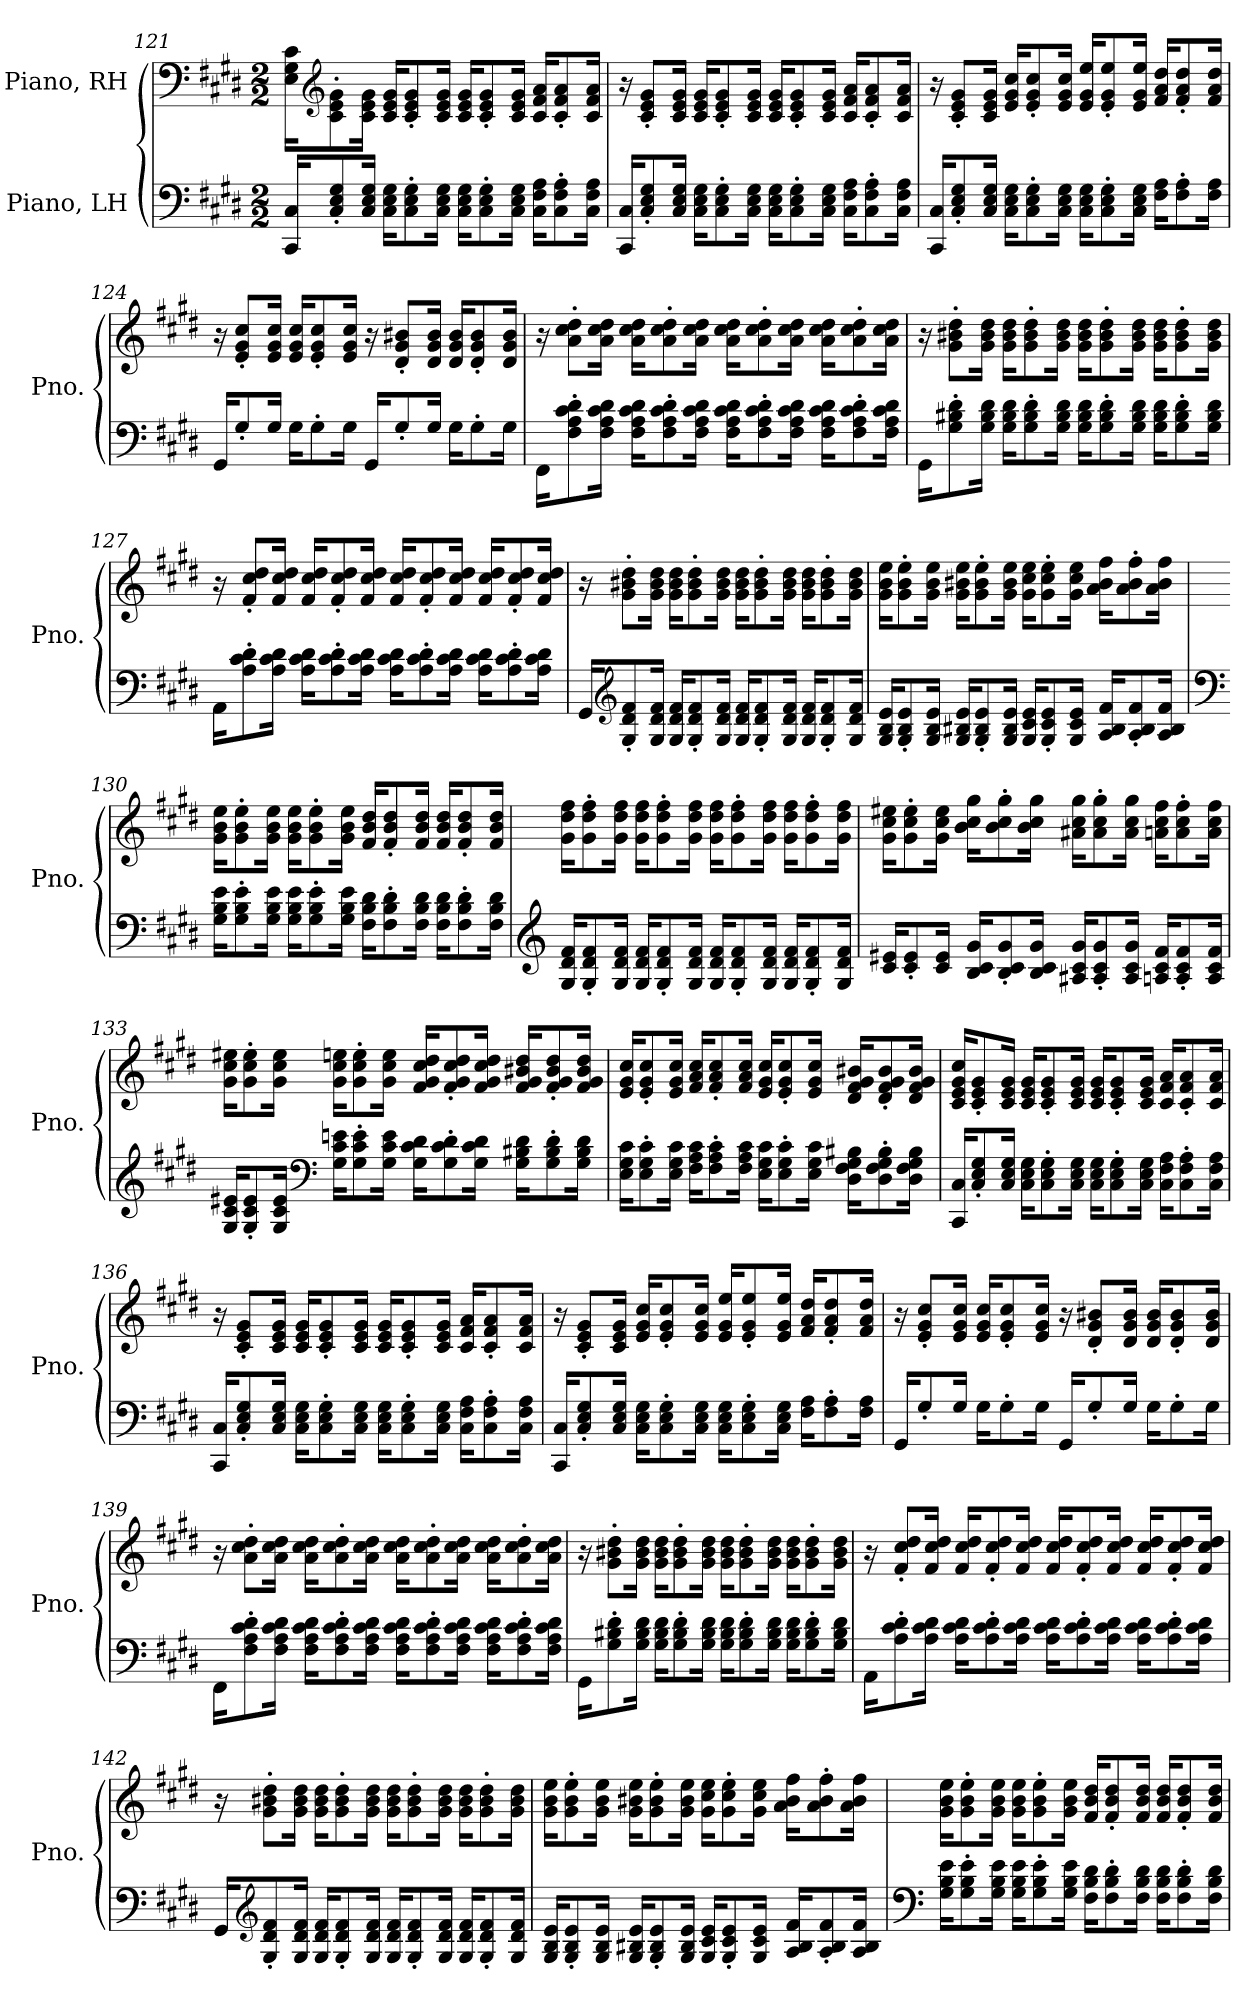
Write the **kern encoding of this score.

**kern	**kern
*part2	*part1
*staff2	*staff1
*I"Piano, LH	*I"Piano, RH
*I'Pno.	*I'Pno.
!!LO:LB:g=z
*clefF4	*clefF4
*k[f#c#g#d#]	*k[f#c#g#d#]
*M2/2	*M2/2
=121	=121
16CC#/ 16C#/KL	16E\ 16G#\ 16c#\KL
*	*clefG2
8C#/' 8E/' 8G#/'	8c#\' 8e\' 8g#\'
16C#/ 16E/ 16G#/Jk	16c#\ 16e\ 16g#\Jk
16C#\ 16E\ 16G#\KL	16c#/ 16e/ 16g#/KL
8C#\' 8E\' 8G#\'	8c#/' 8e/' 8g#/'
16C#\ 16E\ 16G#\Jk	16c#/ 16e/ 16g#/Jk
16C#\ 16E\ 16G#\KL	16c#/ 16e/ 16g#/KL
8C#\' 8E\' 8G#\'	8c#/' 8e/' 8g#/'
16C#\ 16E\ 16G#\Jk	16c#/ 16e/ 16g#/Jk
16C#\ 16F#\ 16A\KL	16c#/ 16f#/ 16a/KL
8C#\' 8F#\' 8A\'	8c#/' 8f#/' 8a/'
16C#\ 16F#\ 16A\Jk	16c#/ 16f#/ 16a/Jk
=122	=122
16CC#/ 16C#/KL	16r
8C#/' 8E/' 8G#/'	8c#/' 8e/' 8g#/'L
16C#/ 16E/ 16G#/Jk	16c#/ 16e/ 16g#/Jk
16C#\ 16E\ 16G#\KL	16c#/ 16e/ 16g#/KL
8C#\' 8E\' 8G#\'	8c#/' 8e/' 8g#/'
16C#\ 16E\ 16G#\Jk	16c#/ 16e/ 16g#/Jk
16C#\ 16E\ 16G#\KL	16c#/ 16e/ 16g#/KL
8C#\' 8E\' 8G#\'	8c#/' 8e/' 8g#/'
16C#\ 16E\ 16G#\Jk	16c#/ 16e/ 16g#/Jk
16C#\ 16F#\ 16A\KL	16c#/ 16f#/ 16a/KL
8C#\' 8F#\' 8A\'	8c#/' 8f#/' 8a/'
16C#\ 16F#\ 16A\Jk	16c#/ 16f#/ 16a/Jk
!!LO:LB:g=z
=123	=123
16CC#/ 16C#/KL	16r
8C#/' 8E/' 8G#/'	8c#/' 8e/' 8g#/'L
16C#/ 16E/ 16G#/Jk	16c#/ 16e/ 16g#/Jk
16C#\ 16E\ 16G#\KL	16e/ 16g#/ 16cc#/KL
8C#\' 8E\' 8G#\'	8e/' 8g#/' 8cc#/'
16C#\ 16E\ 16G#\Jk	16e/ 16g#/ 16cc#/Jk
16C#\ 16E\ 16G#\KL	16e/ 16g#/ 16ee/KL
8C#\' 8E\' 8G#\'	8e/' 8g#/' 8ee/'
16C#\ 16E\ 16G#\Jk	16e/ 16g#/ 16ee/Jk
16F#\ 16A\KL	16f#/ 16a/ 16dd#/KL
8F#\' 8A\'	8f#/' 8a/' 8dd#/'
16F#\ 16A\Jk	16f#/ 16a/ 16dd#/Jk
=124	=124
16GG#/KL	16r
8G#'/	8e/' 8g#/' 8cc#/'L
16G#/Jk	16e/ 16g#/ 16cc#/Jk
16G#\KL	16e/ 16g#/ 16cc#/KL
8G#'\	8e/' 8g#/' 8cc#/'
16G#\Jk	16e/ 16g#/ 16cc#/Jk
16GG#/KL	16r
8G#'/	8d#/' 8g#/' 8b#X/'L
16G#/Jk	16d#/ 16g#/ 16b#/Jk
16G#\KL	16d#/ 16g#/ 16b#/KL
8G#'\	8d#/' 8g#/' 8b#/'
16G#\Jk	16d#/ 16g#/ 16b#/Jk
!!LO:LB:g=z
=125	=125
16FF#\KL	16r
8F#\' 8A\' 8c#\' 8d#\'	8a\' 8cc#\' 8dd#\'L
16F#\ 16A\ 16c#\ 16d#\Jk	16a\ 16cc#\ 16dd#\Jk
16F#\ 16A\ 16c#\ 16d#\KL	16a\ 16cc#\ 16dd#\KL
8F#\' 8A\' 8c#\' 8d#\'	8a\' 8cc#\' 8dd#\'
16F#\ 16A\ 16c#\ 16d#\Jk	16a\ 16cc#\ 16dd#\Jk
16F#\ 16A\ 16c#\ 16d#\KL	16a\ 16cc#\ 16dd#\KL
8F#\' 8A\' 8c#\' 8d#\'	8a\' 8cc#\' 8dd#\'
16F#\ 16A\ 16c#\ 16d#\Jk	16a\ 16cc#\ 16dd#\Jk
16F#\ 16A\ 16c#\ 16d#\KL	16a\ 16cc#\ 16dd#\KL
8F#\' 8A\' 8c#\' 8d#\'	8a\' 8cc#\' 8dd#\'
16F#\ 16A\ 16c#\ 16d#\Jk	16a\ 16cc#\ 16dd#\Jk
=126	=126
16GG#\KL	16r
8G#\' 8B#X\' 8d#\'	8g#\' 8b#X\' 8dd#\'L
16G#\ 16B#\ 16d#\Jk	16g#\ 16b#\ 16dd#\Jk
16G#\ 16B#\ 16d#\KL	16g#\ 16b#\ 16dd#\KL
8G#\' 8B#\' 8d#\'	8g#\' 8b#\' 8dd#\'
16G#\ 16B#\ 16d#\Jk	16g#\ 16b#\ 16dd#\Jk
16G#\ 16B#\ 16d#\KL	16g#\ 16b#\ 16dd#\KL
8G#\' 8B#\' 8d#\'	8g#\' 8b#\' 8dd#\'
16G#\ 16B#\ 16d#\Jk	16g#\ 16b#\ 16dd#\Jk
16G#\ 16B#\ 16d#\KL	16g#\ 16b#\ 16dd#\KL
8G#\' 8B#\' 8d#\'	8g#\' 8b#\' 8dd#\'
16G#\ 16B#\ 16d#\Jk	16g#\ 16b#\ 16dd#\Jk
!!LO:LB:g=z
=127	=127
16AA\KL	16r
8A\' 8c#\' 8d#\'	8f#/' 8cc#/' 8dd#/'L
16A\ 16c#\ 16d#\Jk	16f#/ 16cc#/ 16dd#/Jk
16A\ 16c#\ 16d#\KL	16f#/ 16cc#/ 16dd#/KL
8A\' 8c#\' 8d#\'	8f#/' 8cc#/' 8dd#/'
16A\ 16c#\ 16d#\Jk	16f#/ 16cc#/ 16dd#/Jk
16A\ 16c#\ 16d#\KL	16f#/ 16cc#/ 16dd#/KL
8A\' 8c#\' 8d#\'	8f#/' 8cc#/' 8dd#/'
16A\ 16c#\ 16d#\Jk	16f#/ 16cc#/ 16dd#/Jk
16A\ 16c#\ 16d#\KL	16f#/ 16cc#/ 16dd#/KL
8A\' 8c#\' 8d#\'	8f#/' 8cc#/' 8dd#/'
16A\ 16c#\ 16d#\Jk	16f#/ 16cc#/ 16dd#/Jk
=128	=128
16GG#/KL	16r
*clefG2	*
8G#/' 8d#/' 8f#/'	8g#\' 8b#X\' 8dd#\'L
16G#/ 16d#/ 16f#/Jk	16g#\ 16b#\ 16dd#\Jk
16G#/ 16d#/ 16f#/KL	16g#\ 16b#\ 16dd#\KL
8G#/' 8d#/' 8f#/'	8g#\' 8b#\' 8dd#\'
16G#/ 16d#/ 16f#/Jk	16g#\ 16b#\ 16dd#\Jk
16G#/ 16d#/ 16f#/KL	16g#\ 16b#\ 16dd#\KL
8G#/' 8d#/' 8f#/'	8g#\' 8b#\' 8dd#\'
16G#/ 16d#/ 16f#/Jk	16g#\ 16b#\ 16dd#\Jk
16G#/ 16d#/ 16f#/KL	16g#\ 16b#\ 16dd#\KL
8G#/' 8d#/' 8f#/'	8g#\' 8b#\' 8dd#\'
16G#/ 16d#/ 16f#/Jk	16g#\ 16b#\ 16dd#\Jk
!!LO:LB:g=z
=129	=129
16G#/ 16B/ 16e/KL	16g#\ 16b\ 16ee\KL
8G#/' 8B/' 8e/'	8g#\' 8b\' 8ee\'
16G#/ 16B/ 16e/Jk	16g#\ 16b\ 16ee\Jk
16G#/ 16B#X/ 16e/KL	16g#\ 16b#X\ 16ee\KL
8G#/' 8B#/' 8e/'	8g#\' 8b#\' 8ee\'
16G#/ 16B#/ 16e/Jk	16g#\ 16b#\ 16ee\Jk
16G#/ 16c#/ 16e/KL	16g#\ 16cc#\ 16ee\KL
8G#/' 8c#/' 8e/'	8g#\' 8cc#\' 8ee\'
16G#/ 16c#/ 16e/Jk	16g#\ 16cc#\ 16ee\Jk
16A/ 16B#/ 16f#/KL	16a\ 16b#\ 16ff#\KL
8A/' 8B#/' 8f#/'	8a\' 8b#\' 8ff#\'
16A/ 16B#/ 16f#/Jk	16a\ 16b#\ 16ff#\Jk
=130	=130
*clefF4	*
16G#\ 16B\ 16e\KL	16g#\ 16b\ 16ee\KL
8G#\' 8B\' 8e\'	8g#\' 8b\' 8ee\'
16G#\ 16B\ 16e\Jk	16g#\ 16b\ 16ee\Jk
16G#\ 16B\ 16e\KL	16g#\ 16b\ 16ee\KL
8G#\' 8B\' 8e\'	8g#\' 8b\' 8ee\'
16G#\ 16B\ 16e\Jk	16g#\ 16b\ 16ee\Jk
16F#\ 16B\ 16d#\KL	16f#/ 16b/ 16dd#/KL
8F#\' 8B\' 8d#\'	8f#/' 8b/' 8dd#/'
16F#\ 16B\ 16d#\Jk	16f#/ 16b/ 16dd#/Jk
16F#\ 16B\ 16d#\KL	16f#/ 16b/ 16dd#/KL
8F#\' 8B\' 8d#\'	8f#/' 8b/' 8dd#/'
16F#\ 16B\ 16d#\Jk	16f#/ 16b/ 16dd#/Jk
!!LO:PB:g=z
=131	=131
*clefG2	*
16G#/ 16d#/ 16f#/KL	16g#\ 16dd#\ 16ff#\KL
8G#/' 8d#/' 8f#/'	8g#\' 8dd#\' 8ff#\'
16G#/ 16d#/ 16f#/Jk	16g#\ 16dd#\ 16ff#\Jk
16G#/ 16d#/ 16f#/KL	16g#\ 16dd#\ 16ff#\KL
8G#/' 8d#/' 8f#/'	8g#\' 8dd#\' 8ff#\'
16G#/ 16d#/ 16f#/Jk	16g#\ 16dd#\ 16ff#\Jk
16G#/ 16d#/ 16f#/KL	16g#\ 16dd#\ 16ff#\KL
8G#/' 8d#/' 8f#/'	8g#\' 8dd#\' 8ff#\'
16G#/ 16d#/ 16f#/Jk	16g#\ 16dd#\ 16ff#\Jk
16G#/ 16d#/ 16f#/KL	16g#\ 16dd#\ 16ff#\KL
8G#/' 8d#/' 8f#/'	8g#\' 8dd#\' 8ff#\'
16G#/ 16d#/ 16f#/Jk	16g#\ 16dd#\ 16ff#\Jk
=132	=132
16c#/ 16e#X/KL	16g#\ 16cc#\ 16ee#X\KL
8c#/' 8e#/'	8g#\' 8cc#\' 8ee#\'
16c#/ 16e#/Jk	16g#\ 16cc#\ 16ee#\Jk
16B/ 16c#/ 16g#/KL	16b\ 16cc#\ 16gg#\KL
8B/' 8c#/' 8g#/'	8b\' 8cc#\' 8gg#\'
16B/ 16c#/ 16g#/Jk	16b\ 16cc#\ 16gg#\Jk
16A#X/ 16c#/ 16g#/KL	16a#X\ 16cc#\ 16gg#\KL
8A#/' 8c#/' 8g#/'	8a#\' 8cc#\' 8gg#\'
16A#/ 16c#/ 16g#/Jk	16a#\ 16cc#\ 16gg#\Jk
16An/ 16c#/ 16f#/KL	16an\ 16cc#\ 16ff#\KL
8A/' 8c#/' 8f#/'	8a\' 8cc#\' 8ff#\'
16A/ 16c#/ 16f#/Jk	16a\ 16cc#\ 16ff#\Jk
!!LO:LB:g=z
=133	=133
16G#/ 16c#/ 16e#X/KL	16g#\ 16cc#\ 16ee#X\KL
8G#/' 8c#/' 8e#/'	8g#\' 8cc#\' 8ee#\'
16G#/ 16c#/ 16e#/Jk	16g#\ 16cc#\ 16ee#\Jk
*clefF4	*
16G#\ 16c#\ 16en\KL	16g#\ 16cc#\ 16een\KL
8G#\' 8c#\' 8e\'	8g#\' 8cc#\' 8ee\'
16G#\ 16c#\ 16e\Jk	16g#\ 16cc#\ 16ee\Jk
16G#\ 16c#\ 16d#\KL	16f#/ 16g#/ 16cc#/ 16dd#/KL
8G#\' 8c#\' 8d#\'	8f#/' 8g#/' 8cc#/' 8dd#/'
16G#\ 16c#\ 16d#\Jk	16f#/ 16g#/ 16cc#/ 16dd#/Jk
16G#\ 16B#X\ 16d#\KL	16f#/ 16g#/ 16b#X/ 16dd#/KL
8G#\' 8B#\' 8d#\'	8f#/' 8g#/' 8b#/' 8dd#/'
16G#\ 16B#\ 16d#\Jk	16f#/ 16g#/ 16b#/ 16dd#/Jk
=134	=134
16E\ 16G#\ 16c#\KL	16e/ 16g#/ 16cc#/KL
8E\' 8G#\' 8c#\'	8e/' 8g#/' 8cc#/'
16E\ 16G#\ 16c#\Jk	16e/ 16g#/ 16cc#/Jk
16F#\ 16A\ 16c#\KL	16f#/ 16a/ 16cc#/KL
8F#\' 8A\' 8c#\'	8f#/' 8a/' 8cc#/'
16F#\ 16A\ 16c#\Jk	16f#/ 16a/ 16cc#/Jk
16E\ 16G#\ 16c#\KL	16e/ 16g#/ 16cc#/KL
8E\' 8G#\' 8c#\'	8e/' 8g#/' 8cc#/'
16E\ 16G#\ 16c#\Jk	16e/ 16g#/ 16cc#/Jk
16D#\ 16F#\ 16G#\ 16B#X\KL	16d#/ 16f#/ 16g#/ 16b#X/KL
8D#\' 8F#\' 8G#\' 8B#\'	8d#/' 8f#/' 8g#/' 8b#/'
16D#\ 16F#\ 16G#\ 16B#\Jk	16d#/ 16f#/ 16g#/ 16b#/Jk
!!LO:LB:g=z
=135	=135
16CC#/ 16C#/KL	16c#/ 16e/ 16g#/ 16cc#/KL
8C#/' 8E/' 8G#/'	8c#/' 8e/' 8g#/'
16C#/ 16E/ 16G#/Jk	16c#/ 16e/ 16g#/Jk
16C#\ 16E\ 16G#\KL	16c#/ 16e/ 16g#/KL
8C#\' 8E\' 8G#\'	8c#/' 8e/' 8g#/'
16C#\ 16E\ 16G#\Jk	16c#/ 16e/ 16g#/Jk
16C#\ 16E\ 16G#\KL	16c#/ 16e/ 16g#/KL
8C#\' 8E\' 8G#\'	8c#/' 8e/' 8g#/'
16C#\ 16E\ 16G#\Jk	16c#/ 16e/ 16g#/Jk
16C#\ 16F#\ 16A\KL	16c#/ 16f#/ 16a/KL
8C#\' 8F#\' 8A\'	8c#/' 8f#/' 8a/'
16C#\ 16F#\ 16A\Jk	16c#/ 16f#/ 16a/Jk
=136	=136
16CC#/ 16C#/KL	16r
8C#/' 8E/' 8G#/'	8c#/' 8e/' 8g#/'L
16C#/ 16E/ 16G#/Jk	16c#/ 16e/ 16g#/Jk
16C#\ 16E\ 16G#\KL	16c#/ 16e/ 16g#/KL
8C#\' 8E\' 8G#\'	8c#/' 8e/' 8g#/'
16C#\ 16E\ 16G#\Jk	16c#/ 16e/ 16g#/Jk
16C#\ 16E\ 16G#\KL	16c#/ 16e/ 16g#/KL
8C#\' 8E\' 8G#\'	8c#/' 8e/' 8g#/'
16C#\ 16E\ 16G#\Jk	16c#/ 16e/ 16g#/Jk
16C#\ 16F#\ 16A\KL	16c#/ 16f#/ 16a/KL
8C#\' 8F#\' 8A\'	8c#/' 8f#/' 8a/'
16C#\ 16F#\ 16A\Jk	16c#/ 16f#/ 16a/Jk
!!LO:LB:g=z
=137	=137
16CC#/ 16C#/KL	16r
8C#/' 8E/' 8G#/'	8c#/' 8e/' 8g#/'L
16C#/ 16E/ 16G#/Jk	16c#/ 16e/ 16g#/Jk
16C#\ 16E\ 16G#\KL	16e/ 16g#/ 16cc#/KL
8C#\' 8E\' 8G#\'	8e/' 8g#/' 8cc#/'
16C#\ 16E\ 16G#\Jk	16e/ 16g#/ 16cc#/Jk
16C#\ 16E\ 16G#\KL	16e/ 16g#/ 16ee/KL
8C#\' 8E\' 8G#\'	8e/' 8g#/' 8ee/'
16C#\ 16E\ 16G#\Jk	16e/ 16g#/ 16ee/Jk
16F#\ 16A\KL	16f#/ 16a/ 16dd#/KL
8F#\' 8A\'	8f#/' 8a/' 8dd#/'
16F#\ 16A\Jk	16f#/ 16a/ 16dd#/Jk
=138	=138
16GG#/KL	16r
8G#'/	8e/' 8g#/' 8cc#/'L
16G#/Jk	16e/ 16g#/ 16cc#/Jk
16G#\KL	16e/ 16g#/ 16cc#/KL
8G#'\	8e/' 8g#/' 8cc#/'
16G#\Jk	16e/ 16g#/ 16cc#/Jk
16GG#/KL	16r
8G#'/	8d#/' 8g#/' 8b#X/'L
16G#/Jk	16d#/ 16g#/ 16b#/Jk
16G#\KL	16d#/ 16g#/ 16b#/KL
8G#'\	8d#/' 8g#/' 8b#/'
16G#\Jk	16d#/ 16g#/ 16b#/Jk
!!LO:LB:g=z
=139	=139
16FF#\KL	16r
8F#\' 8A\' 8c#\' 8d#\'	8a\' 8cc#\' 8dd#\'L
16F#\ 16A\ 16c#\ 16d#\Jk	16a\ 16cc#\ 16dd#\Jk
16F#\ 16A\ 16c#\ 16d#\KL	16a\ 16cc#\ 16dd#\KL
8F#\' 8A\' 8c#\' 8d#\'	8a\' 8cc#\' 8dd#\'
16F#\ 16A\ 16c#\ 16d#\Jk	16a\ 16cc#\ 16dd#\Jk
16F#\ 16A\ 16c#\ 16d#\KL	16a\ 16cc#\ 16dd#\KL
8F#\' 8A\' 8c#\' 8d#\'	8a\' 8cc#\' 8dd#\'
16F#\ 16A\ 16c#\ 16d#\Jk	16a\ 16cc#\ 16dd#\Jk
16F#\ 16A\ 16c#\ 16d#\KL	16a\ 16cc#\ 16dd#\KL
8F#\' 8A\' 8c#\' 8d#\'	8a\' 8cc#\' 8dd#\'
16F#\ 16A\ 16c#\ 16d#\Jk	16a\ 16cc#\ 16dd#\Jk
=140	=140
16GG#\KL	16r
8G#\' 8B#X\' 8d#\'	8g#\' 8b#X\' 8dd#\'L
16G#\ 16B#\ 16d#\Jk	16g#\ 16b#\ 16dd#\Jk
16G#\ 16B#\ 16d#\KL	16g#\ 16b#\ 16dd#\KL
8G#\' 8B#\' 8d#\'	8g#\' 8b#\' 8dd#\'
16G#\ 16B#\ 16d#\Jk	16g#\ 16b#\ 16dd#\Jk
16G#\ 16B#\ 16d#\KL	16g#\ 16b#\ 16dd#\KL
8G#\' 8B#\' 8d#\'	8g#\' 8b#\' 8dd#\'
16G#\ 16B#\ 16d#\Jk	16g#\ 16b#\ 16dd#\Jk
16G#\ 16B#\ 16d#\KL	16g#\ 16b#\ 16dd#\KL
8G#\' 8B#\' 8d#\'	8g#\' 8b#\' 8dd#\'
16G#\ 16B#\ 16d#\Jk	16g#\ 16b#\ 16dd#\Jk
!!LO:LB:g=z
=141	=141
16AA\KL	16r
8A\' 8c#\' 8d#\'	8f#/' 8cc#/' 8dd#/'L
16A\ 16c#\ 16d#\Jk	16f#/ 16cc#/ 16dd#/Jk
16A\ 16c#\ 16d#\KL	16f#/ 16cc#/ 16dd#/KL
8A\' 8c#\' 8d#\'	8f#/' 8cc#/' 8dd#/'
16A\ 16c#\ 16d#\Jk	16f#/ 16cc#/ 16dd#/Jk
16A\ 16c#\ 16d#\KL	16f#/ 16cc#/ 16dd#/KL
8A\' 8c#\' 8d#\'	8f#/' 8cc#/' 8dd#/'
16A\ 16c#\ 16d#\Jk	16f#/ 16cc#/ 16dd#/Jk
16A\ 16c#\ 16d#\KL	16f#/ 16cc#/ 16dd#/KL
8A\' 8c#\' 8d#\'	8f#/' 8cc#/' 8dd#/'
16A\ 16c#\ 16d#\Jk	16f#/ 16cc#/ 16dd#/Jk
=142	=142
16GG#/KL	16r
*clefG2	*
8G#/' 8d#/' 8f#/'	8g#\' 8b#X\' 8dd#\'L
16G#/ 16d#/ 16f#/Jk	16g#\ 16b#\ 16dd#\Jk
16G#/ 16d#/ 16f#/KL	16g#\ 16b#\ 16dd#\KL
8G#/' 8d#/' 8f#/'	8g#\' 8b#\' 8dd#\'
16G#/ 16d#/ 16f#/Jk	16g#\ 16b#\ 16dd#\Jk
16G#/ 16d#/ 16f#/KL	16g#\ 16b#\ 16dd#\KL
8G#/' 8d#/' 8f#/'	8g#\' 8b#\' 8dd#\'
16G#/ 16d#/ 16f#/Jk	16g#\ 16b#\ 16dd#\Jk
16G#/ 16d#/ 16f#/KL	16g#\ 16b#\ 16dd#\KL
8G#/' 8d#/' 8f#/'	8g#\' 8b#\' 8dd#\'
16G#/ 16d#/ 16f#/Jk	16g#\ 16b#\ 16dd#\Jk
!!LO:PB:g=z
=143	=143
16G#/ 16B/ 16e/KL	16g#\ 16b\ 16ee\KL
8G#/' 8B/' 8e/'	8g#\' 8b\' 8ee\'
16G#/ 16B/ 16e/Jk	16g#\ 16b\ 16ee\Jk
16G#/ 16B#X/ 16e/KL	16g#\ 16b#X\ 16ee\KL
8G#/' 8B#/' 8e/'	8g#\' 8b#\' 8ee\'
16G#/ 16B#/ 16e/Jk	16g#\ 16b#\ 16ee\Jk
16G#/ 16c#/ 16e/KL	16g#\ 16cc#\ 16ee\KL
8G#/' 8c#/' 8e/'	8g#\' 8cc#\' 8ee\'
16G#/ 16c#/ 16e/Jk	16g#\ 16cc#\ 16ee\Jk
16A/ 16B#/ 16f#/KL	16a\ 16b#\ 16ff#\KL
8A/' 8B#/' 8f#/'	8a\' 8b#\' 8ff#\'
16A/ 16B#/ 16f#/Jk	16a\ 16b#\ 16ff#\Jk
=144	=144
*clefF4	*
16G#\ 16B\ 16e\KL	16g#\ 16b\ 16ee\KL
8G#\' 8B\' 8e\'	8g#\' 8b\' 8ee\'
16G#\ 16B\ 16e\Jk	16g#\ 16b\ 16ee\Jk
16G#\ 16B\ 16e\KL	16g#\ 16b\ 16ee\KL
8G#\' 8B\' 8e\'	8g#\' 8b\' 8ee\'
16G#\ 16B\ 16e\Jk	16g#\ 16b\ 16ee\Jk
16F#\ 16B\ 16d#\KL	16f#/ 16b/ 16dd#/KL
8F#\' 8B\' 8d#\'	8f#/' 8b/' 8dd#/'
16F#\ 16B\ 16d#\Jk	16f#/ 16b/ 16dd#/Jk
16F#\ 16B\ 16d#\KL	16f#/ 16b/ 16dd#/KL
8F#\' 8B\' 8d#\'	8f#/' 8b/' 8dd#/'
16F#\ 16B\ 16d#\Jk	16f#/ 16b/ 16dd#/Jk
=	=
*-	*-
